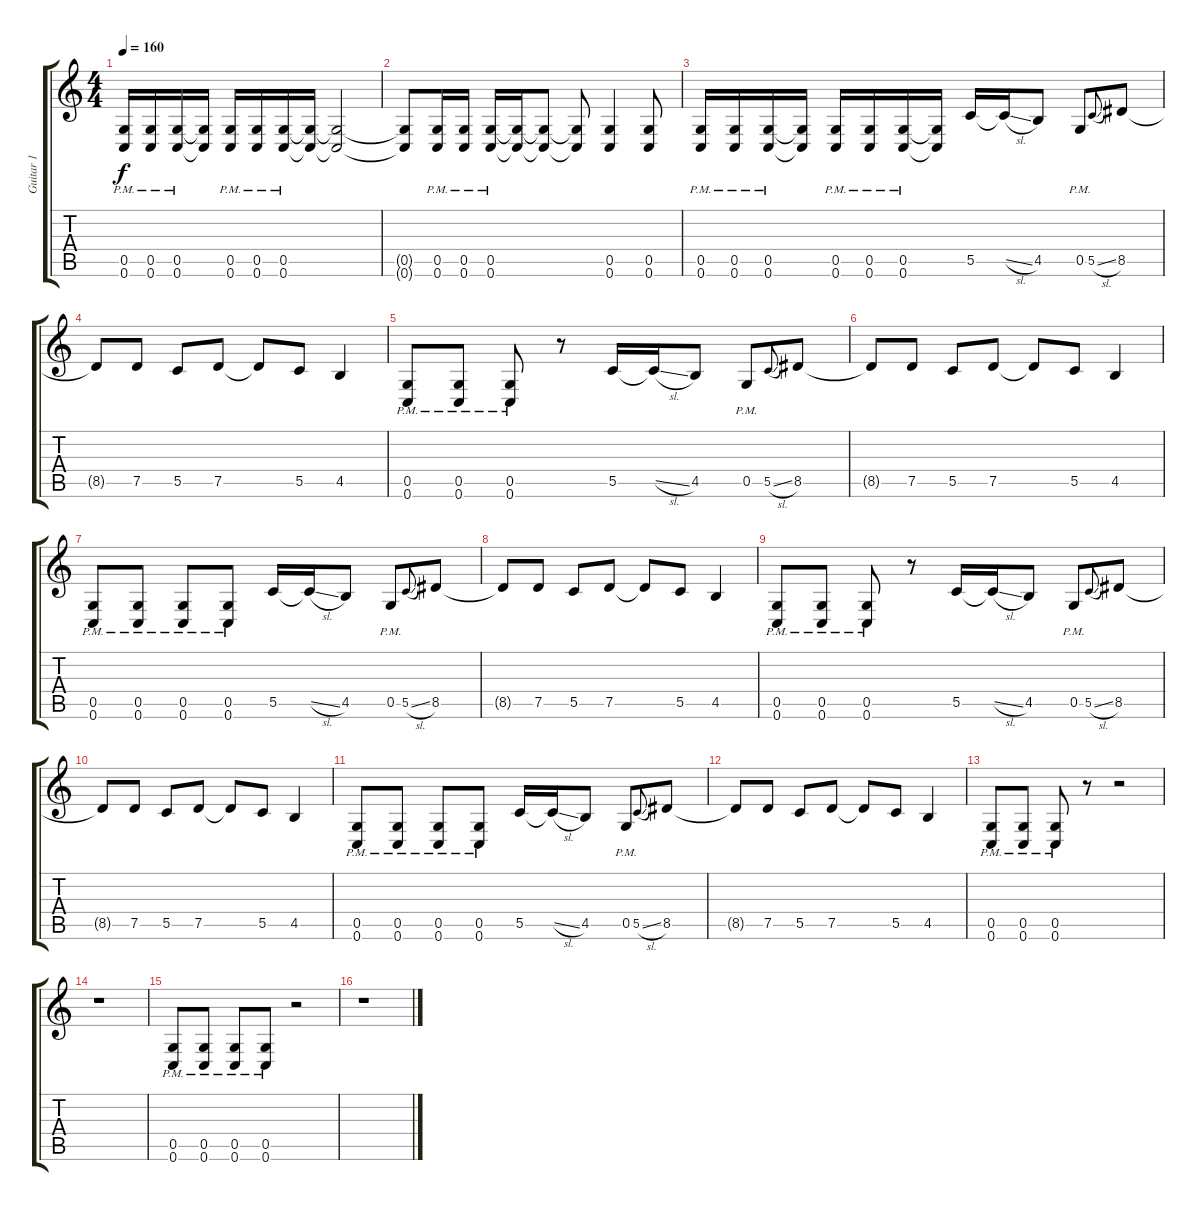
\track ("Guitar 1" "Guitar 1") {instrument distortionguitar}
\staff {score tabs}
\tuning (D4 A3 F3 C3 G2 C2) {hide}
\ts (4 4)
\tempo 160
\clef g2
\ks c
(0.5{pm} 0.6{pm}).16{dy f} (0.5{pm} 0.6{pm}).16 (0.5{pm} 0.6{pm}).16 (0.5{t} 0.6{t}).16 (0.5{pm} 0.6{pm}).16 (0.5{pm} 0.6{pm}).16 (0.5{pm} 0.6{pm}).16 (0.5{t} 0.6{t}).16 (0.5{t} 0.6{t}).2 |
(0.5{t} 0.6{t}).8 (0.5{pm} 0.6{pm}).16 (0.5{pm} 0.6{pm}).16 (0.5{pm} 0.6{pm}).16 (0.5{t} 0.6{t}).16 (0.5{t} 0.6{t}).8 (0.5{t} 0.6{t}).8 (0.5 0.6).4 (0.5 0.6).8 |
(0.5{pm} 0.6{pm}).16 (0.5{pm} 0.6{pm}).16 (0.5{pm} 0.6{pm}).16 (0.5{t} 0.6{t}).16 (0.5{pm} 0.6{pm}).16 (0.5{pm} 0.6{pm}).16 (0.5{pm} 0.6{pm}).16 (0.5{t} 0.6{t}).16 5.5.16 5.5{sl t}.16 4.5.8 0.5{pm}.8 5.5{sl}.8{gr onbeat} 8.5.8 |
8.5{t}.8 7.5.8 5.5.8 7.5.8 7.5{t}.8 5.5.8 4.5.4 |
(0.5{pm} 0.6{pm}).8 (0.5{pm} 0.6{pm}).8 (0.5{pm} 0.6{pm}).8 r.8 5.5.16 5.5{sl t}.16 4.5.8 0.5{pm}.8 5.5{sl}.8{gr onbeat} 8.5.8 |
8.5{t}.8 7.5.8 5.5.8 7.5.8 7.5{t}.8 5.5.8 4.5.4 |
(0.5{pm} 0.6{pm}).8 (0.5{pm} 0.6{pm}).8 (0.5{pm} 0.6{pm}).8 (0.5{pm} 0.6{pm}).8 5.5.16 5.5{sl t}.16 4.5.8 0.5{pm}.8 5.5{sl}.8{gr onbeat} 8.5.8 |
8.5{t}.8 7.5.8 5.5.8 7.5.8 7.5{t}.8 5.5.8 4.5.4 |
(0.5{pm} 0.6{pm}).8 (0.5{pm} 0.6{pm}).8 (0.5{pm} 0.6{pm}).8 r.8 5.5.16 5.5{sl t}.16 4.5.8 0.5{pm}.8 5.5{sl}.8{gr onbeat} 8.5.8 |
8.5{t}.8 7.5.8 5.5.8 7.5.8 7.5{t}.8 5.5.8 4.5.4 |
(0.5{pm} 0.6{pm}).8 (0.5{pm} 0.6{pm}).8 (0.5{pm} 0.6{pm}).8 (0.5{pm} 0.6{pm}).8 5.5.16 5.5{sl t}.16 4.5.8 0.5{pm}.8 5.5{sl}.8{gr onbeat} 8.5.8 |
8.5{t}.8 7.5.8 5.5.8 7.5.8 7.5{t}.8 5.5.8 4.5.4 |
(0.5{pm} 0.6{pm}).8 (0.5{pm} 0.6{pm}).8 (0.5{pm} 0.6{pm}).8 r.8 r.2 |
r.1 |
(0.5{pm} 0.6{pm}).8 (0.5{pm} 0.6{pm}).8 (0.5{pm} 0.6{pm}).8 (0.5{pm} 0.6{pm}).8 r.2 |
r.1
